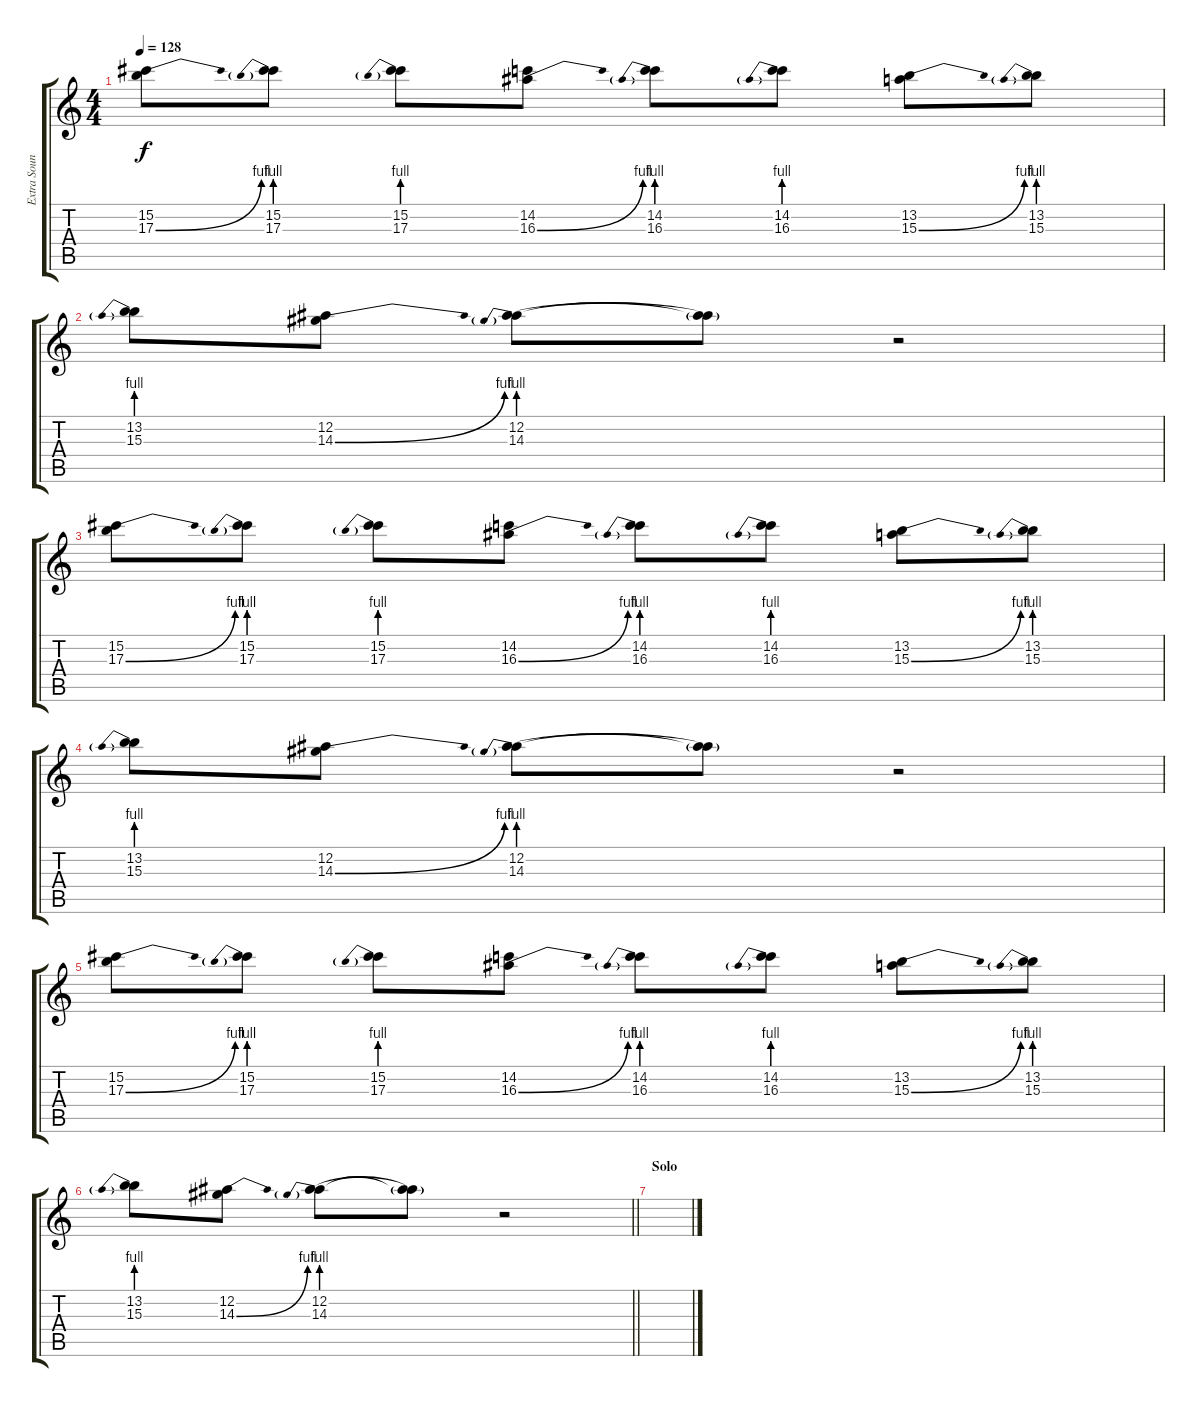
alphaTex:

\track ("Extra Sounds" "Extra Soun") {instrument distortionguitar}
\staff {score tabs}
\tuning (Eb4 Bb3 Gb3 Db3 Ab2 Db2) {hide}
\ts (4 4)
\tempo 128
\clef g2
\ks c
(15.2 17.3{be (bend 0 0 60 4)}).8{dy f} (15.2 17.3{be (prebend 0 4 60 4)}).8 (15.2 17.3{be (prebend 0 4 60 4)}).8 (14.2 16.3{be (bend 0 0 60 4)}).8 (14.2 16.3{be (prebend 0 4 60 4)}).8 (14.2 16.3{be (prebend 0 4 60 4)}).8 (13.2 15.3{be (bend 0 0 60 4)}).8 (13.2 15.3{be (prebend 0 4 60 4)}).8 |
(13.2 15.3{be (prebend 0 4 60 4)}).8 (12.2 14.3{be (bend 0 0 60 4)}).8 (12.2 14.3{be (prebend 0 4 60 4)}).8 (12.2{t} 14.3{t}).8 r.2 |
(15.2 17.3{be (bend 0 0 60 4)}).8 (15.2 17.3{be (prebend 0 4 60 4)}).8 (15.2 17.3{be (prebend 0 4 60 4)}).8 (14.2 16.3{be (bend 0 0 60 4)}).8 (14.2 16.3{be (prebend 0 4 60 4)}).8 (14.2 16.3{be (prebend 0 4 60 4)}).8 (13.2 15.3{be (bend 0 0 60 4)}).8 (13.2 15.3{be (prebend 0 4 60 4)}).8 |
(13.2 15.3{be (prebend 0 4 60 4)}).8 (12.2 14.3{be (bend 0 0 60 4)}).8 (12.2 14.3{be (prebend 0 4 60 4)}).8 (12.2{t} 14.3{t}).8 r.2 |
(15.2 17.3{be (bend 0 0 60 4)}).8 (15.2 17.3{be (prebend 0 4 60 4)}).8 (15.2 17.3{be (prebend 0 4 60 4)}).8 (14.2 16.3{be (bend 0 0 60 4)}).8 (14.2 16.3{be (prebend 0 4 60 4)}).8 (14.2 16.3{be (prebend 0 4 60 4)}).8 (13.2 15.3{be (bend 0 0 60 4)}).8 (13.2 15.3{be (prebend 0 4 60 4)}).8 |
\barLineRight lightlight
(13.2 15.3{be (prebend 0 4 60 4)}).8 (12.2 14.3{be (bend 0 0 60 4)}).8 (12.2 14.3{be (prebend 0 4 60 4)}).8 (12.2{t} 14.3{t}).8 r.2 |
\section ("" "Solo")
